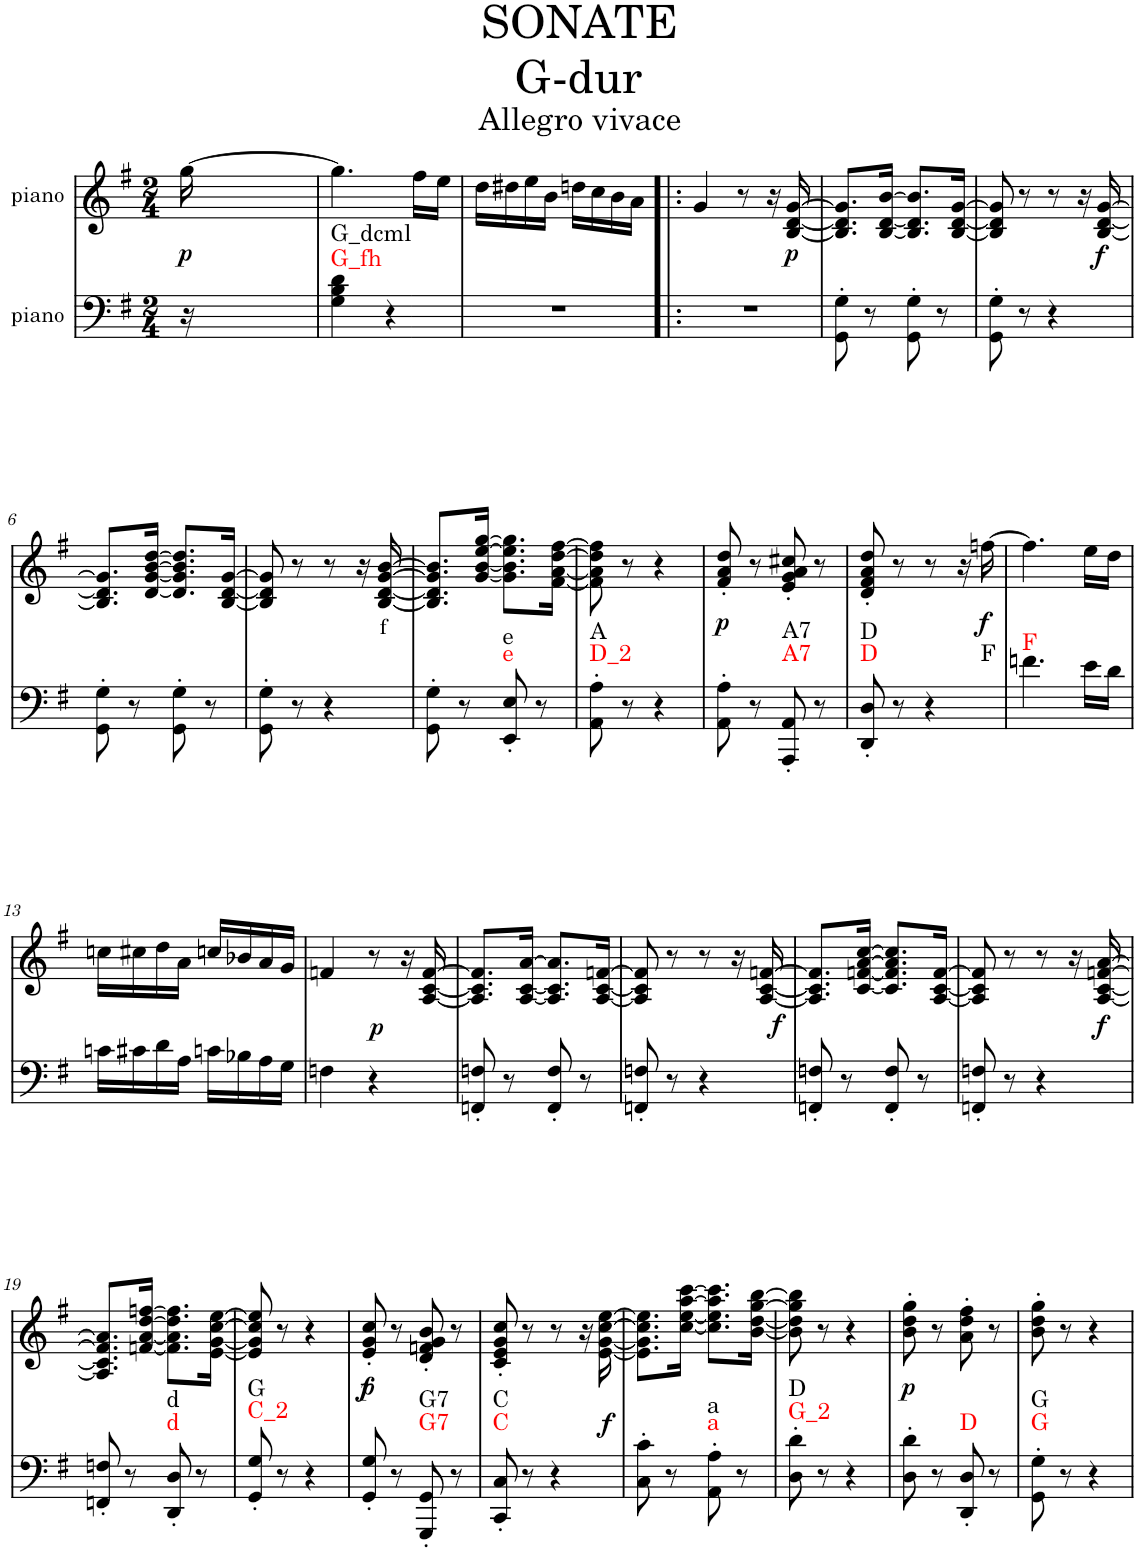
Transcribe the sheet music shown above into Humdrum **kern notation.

**kern	**dynam	**harte	**kern	**text	**dynam
*part2	*part2	*part2	*part1	*part1	*part1
*staff2	*staff2	*	*staff1	*staff1	*staff1
*I"piano	*	*	*I"piano	*	*
*I'Pno	*	*	*I'Pno	*	*
*clefF4	*	*	*clefG2	*	*
*k[f#]	*	*	*k[f#]	*	*
*G:	*	*	*G:	*	*
*M2/4	*	*	*M2/4	*	*
=	=	=	=	=	=
!	!	!LO:H:n=1:kt=G_fh	!	!	!LO:DY:b
!	!	!LO:H:n=2:kt=G_dcml	!	!	!
16r	.	N N	[16gg\	.	p
=1	=1	=1	=1	=1	=1
4G\ 4B\ 4d\	.	.	4.gg\]	.	.
4r	.	.	.	.	.
.	.	.	16ff#\LL	.	.
.	.	.	16ee\JJ	.	.
=2	=2	=2	=2	=2	=2
2r	.	.	16dd\LL	.	.
.	.	.	16dd#X\	.	.
.	.	.	16ee\	.	.
.	.	.	16b\JJ	.	.
.	.	.	16ddn\LL	.	.
.	.	.	16cc\	.	.
.	.	.	16b\	.	.
.	.	.	16a\JJ	.	.
=3!|:	=3!|:	=3!|:	=3!|:	=3!|:	=3!|:
2r	.	.	4g/	.	.
.	.	.	8r	.	.
.	.	.	16r	.	.
!	!	!	!	!	!LO:DY:b
.	.	.	[16B/ [16d/ [16g/	.	p
=4	=4	=4	=4	=4	=4
8GG\' 8G\'	.	.	8.B/] 8.d/] 8.g/]L	.	.
8r	.	.	.	.	.
.	.	.	[16B/ [16d/ [16b/Jk	.	.
8GG\' 8G\'	.	.	8.B/] 8.d/] 8.b/]L	.	.
8r	.	.	.	.	.
.	.	.	[16B/ [16d/ [16g/Jk	.	.
=5	=5	=5	=5	=5	=5
8GG\' 8G\'	.	.	8B/] 8d/] 8g/]	.	.
8r	.	.	8r	.	.
4r	.	.	8r	.	.
.	.	.	16r	.	.
!	!	!	!	!	!LO:DY:b
.	.	.	[16B/ [16d/ [16g/	.	f
!!LO:LB:g=z
=6	=6	=6	=6	=6	=6
8GG\' 8G\'	.	.	8.B/] 8.d/] 8.g/]L	.	.
8r	.	.	.	.	.
.	.	.	[16d/ [16g/ [16b/ [16dd/Jk	.	.
8GG\' 8G\'	.	.	8.d/] 8.g/] 8.b/] 8.dd/]L	.	.
8r	.	.	.	.	.
.	.	.	[16B/ [16d/ [16g/Jk	.	.
=7	=7	=7	=7	=7	=7
8GG\' 8G\'	.	.	8B/] 8d/] 8g/]	.	.
8r	.	.	8r	.	.
4r	.	.	8r	.	.
.	.	.	16r	.	.
!	!	!	!	!LO:LY:b	!
.	.	.	[16B/ [16d/ [16g/ [16b/	f	.
=8	=8	=8	=8	=8	=8
8GG\' 8G\'	.	.	8.B/] 8.d/] 8.g/] 8.b/]L	.	.
8r	.	.	.	.	.
.	.	.	[16g/ [16b/ [16ee/ [16gg/Jk	.	.
!	!	!LO:H:n=1:kt=e	!	!	!
!	!	!LO:H:n=2:kt=e	!	!	!
8EE/' 8E/'	.	N N	8.g\] 8.b\] 8.ee\] 8.gg\]L	.	.
8r	.	.	.	.	.
.	.	.	[16f#\ [16a\ [16dd\ [16ff#\Jk	.	.
=9	=9	=9	=9	=9	=9
!	!	!LO:H:n=1:kt=D_2	!	!	!
!	!	!LO:H:n=2:kt=A	!	!	!
8AA\' 8A\'	.	N N	8f#\] 8a\] 8dd\] 8ff#\]	.	.
8r	.	.	8r	.	.
4r	.	.	4r	.	.
=10	=10	=10	=10	=10	=10
!	!	!	!	!LO:LY:b	!LO:DY:b
8AA\' 8A\'	.	.	8f#/' 8a/' 8dd/'	p	p
8r	.	.	8r	.	.
!	!	!LO:H:n=1:kt=A7	!	!	!
!	!	!LO:H:n=2:kt=A7	!	!	!
8AAA/' 8AA/'	.	N N	8e/' 8g/' 8a/' 8cc#X/'	.	.
8r	.	.	8r	.	.
=11	=11	=11	=11	=11	=11
!	!	!LO:H:n=1:kt=D	!	!	!
!	!	!LO:H:n=2:kt=D	!	!	!
8DD/' 8D/'	.	N N	8d/' 8f#/' 8a/' 8dd/'	.	.
8r	.	.	8r	.	.
!	!	!LO:H:kt=F	!	!	!
4r	.	N	8r	.	.
.	.	.	16r	.	.
!	!	!	!	!LO:LY:b	!LO:DY:b
.	.	.	[16ffn\	f	f
=12	=12	=12	=12	=12	=12
!	!	!LO:H:kt=F	!	!	!
4.fn\	.	N	4.ff\]	.	.
16e\LL	.	.	16ee\LL	.	.
16d\JJ	.	.	16dd\JJ	.	.
!!LO:LB:g=z
=13	=13	=13	=13	=13	=13
16cn\LL	.	.	16ccn\LL	.	.
16c#X\	.	.	16cc#X\	.	.
16d\	.	.	16dd\	.	.
16A\JJ	.	.	16a\JJ	.	.
16cn\LL	.	.	16ccn/LL	.	.
16B-X\	.	.	16b-X/	.	.
16A\	.	.	16a/	.	.
16G\JJ	.	.	16g/JJ	.	.
=14	=14	=14	=14	=14	=14
4Fn\	.	.	4fn/	.	.
!	!LO:DY:a	!	!	!	!
4r	p	.	8r	.	.
.	.	.	16r	.	.
.	.	.	[16A/ [16c/ [16f/	.	.
=15	=15	=15	=15	=15	=15
8FFn/' 8Fn/'	.	.	8.A/] 8.c/] 8.f/]L	.	.
8r	.	.	.	.	.
.	.	.	[16A/ [16c/ [16a/Jk	.	.
8FF/' 8F/'	.	.	8.A/] 8.c/] 8.a/]L	.	.
8r	.	.	.	.	.
.	.	.	[16A/ [16c/ [16fn/Jk	.	.
=16	=16	=16	=16	=16	=16
8FFn/' 8Fn/'	.	.	8A/] 8c/] 8f/]	.	.
8r	.	.	8r	.	.
!	!LO:DY:a	!	!	!	!
4r	f	.	8r	.	.
.	.	.	16r	.	.
.	.	.	[16A/ [16c/ [16fn/	.	.
=17	=17	=17	=17	=17	=17
8FFn/' 8Fn/'	.	.	8.A/] 8.c/] 8.f/]L	.	.
8r	.	.	.	.	.
.	.	.	[16c/ [16fn/ [16a/ [16cc/Jk	.	.
8FF/' 8F/'	.	.	8.c/] 8.f/] 8.a/] 8.cc/]L	.	.
8r	.	.	.	.	.
.	.	.	[16A/ [16c/ [16f/Jk	.	.
=18	=18	=18	=18	=18	=18
8FFn/' 8Fn/'	.	.	8A/] 8c/] 8f/]	.	.
8r	.	.	8r	.	.
!	!LO:DY:a	!	!	!	!
4r	f	.	8r	.	.
.	.	.	16r	.	.
!	!	!	!	!LO:LY:b	!
.	.	.	[16A/ [16c/ [16fn/ [16a/	f	.
!!LO:LB:g=z
=19	=19	=19	=19	=19	=19
8FFn/' 8Fn/'	.	.	8.A/] 8.c/] 8.f/] 8.a/]L	.	.
8r	.	.	.	.	.
.	.	.	[16fn/ [16a/ [16dd/ [16ffn/Jk	.	.
!	!	!LO:H:n=1:kt=d	!	!	!
!	!	!LO:H:n=2:kt=d	!	!	!
8DD/' 8D/'	.	N N	8.f\] 8.a\] 8.dd\] 8.ff\]L	.	.
8r	.	.	.	.	.
.	.	.	[16e\ [16g\ [16cc\ [16ee\Jk	.	.
=20	=20	=20	=20	=20	=20
!	!	!LO:H:n=1:kt=C_2	!	!	!
!	!	!LO:H:n=2:kt=G	!	!	!
8GG/' 8G/'	.	N N	8e/] 8g/] 8cc/] 8ee/]	.	.
8r	.	.	8r	.	.
4r	.	.	4r	.	.
=21	=21	=21	=21	=21	=21
!	!	!	!	!	!LO:DY:b
!	!	!	!	!	!LO:DY:n=1:b
8GG/' 8G/'	.	.	8e/' 8g/' 8cc/'	.	p f
8r	.	.	8r	.	.
!	!	!LO:H:n=1:kt=G7	!	!	!
!	!	!LO:H:n=2:kt=G7	!	!	!
8GGG/' 8GG/'	.	N N	8d/' 8fn/' 8g/' 8b/'	.	.
8r	.	.	8r	.	.
=22	=22	=22	=22	=22	=22
!	!	!LO:H:n=1:kt=C	!	!	!
!	!	!LO:H:n=2:kt=C	!	!	!
8CC/' 8C/'	.	N N	8c/' 8e/' 8g/' 8cc/'	.	.
8r	.	.	8r	.	.
!	!LO:DY:a	!	!	!	!
4r	f	.	8r	.	.
.	.	.	16r	.	.
.	.	.	[16e\ [16g\ [16cc\ [16ee\	.	.
=23	=23	=23	=23	=23	=23
8C\' 8c\'	.	.	8.e\] 8.g\] 8.cc\] 8.ee\]L	.	.
8r	.	.	.	.	.
.	.	.	[16cc\ [16ee\ [16aa\ [16ccc\Jk	.	.
!	!	!LO:H:n=1:kt=a	!	!	!
!	!	!LO:H:n=2:kt=a	!	!	!
8AA\' 8A\'	.	N N	8.cc\] 8.ee\] 8.aa\] 8.ccc\]L	.	.
8r	.	.	.	.	.
.	.	.	[16b\ [16dd\ [16gg\ [16bb\Jk	.	.
=24	=24	=24	=24	=24	=24
!	!	!LO:H:n=1:kt=G_2	!	!	!
!	!	!LO:H:n=2:kt=D	!	!	!
8D\' 8d\'	.	N N	8b\] 8dd\] 8gg\] 8bb\]	.	.
8r	.	.	8r	.	.
4r	.	.	4r	.	.
=25	=25	=25	=25	=25	=25
!	!	!	!	!	!LO:DY:b
8D\' 8d\'	.	.	8b\' 8dd\' 8gg\'	.	p
8r	.	.	8r	.	.
!	!	!LO:H:kt=D	!	!	!
8DD/' 8D/'	.	N	8a\' 8dd\' 8ff#\'	.	.
8r	.	.	8r	.	.
=26	=26	=26	=26	=26	=26
!	!	!LO:H:n=1:kt=G	!	!	!
!	!	!LO:H:n=2:kt=G	!	!	!
8GG\' 8G\'	.	N N	8b\' 8dd\' 8gg\'	.	.
8r	.	.	8r	.	.
4r	.	.	4r	.	.
=	=	=	=	=	=
*-	*-	*-	*-	*-	*-
